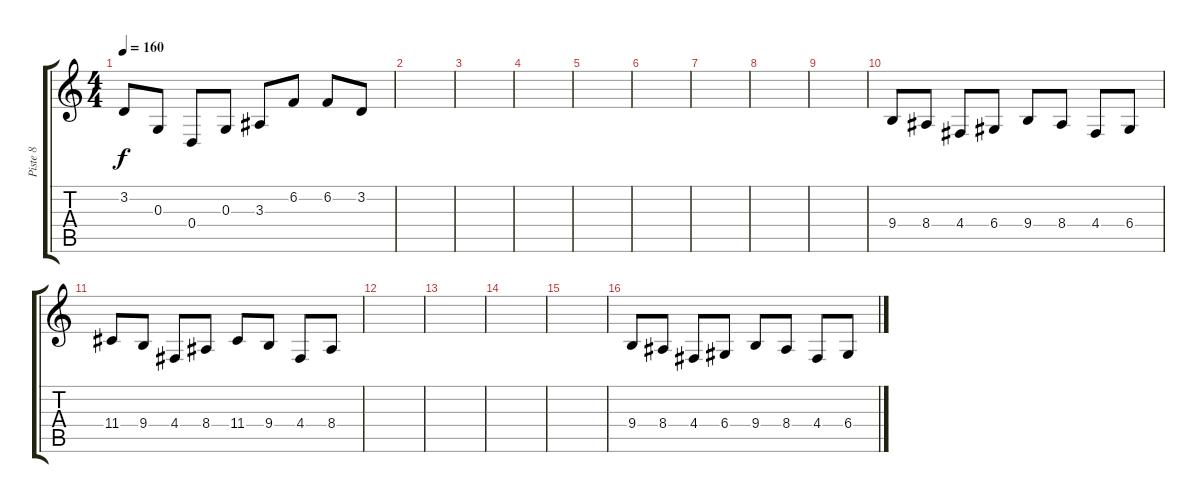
\track ("Piste 8" "Piste 8") {instrument harpsichord}
\staff {score tabs}
\tuning (E4 B3 G3 D3 A2 E2) {hide}
\ts (4 4)
\tempo 160
\clef g2
\ks c
3.2.8{dy f} 0.3.8 0.4.8 0.3.8 3.3.8 6.2.8 6.2.8 3.2.8 |
|
|
|
|
|
|
|
|
9.4.8 8.4.8 4.4.8 6.4.8 9.4.8 8.4.8 4.4.8 6.4.8 |
11.4.8 9.4.8 4.4.8 8.4.8 11.4.8 9.4.8 4.4.8 8.4.8 |
|
|
|
|
9.4.8 8.4.8 4.4.8 6.4.8 9.4.8 8.4.8 4.4.8 6.4.8
